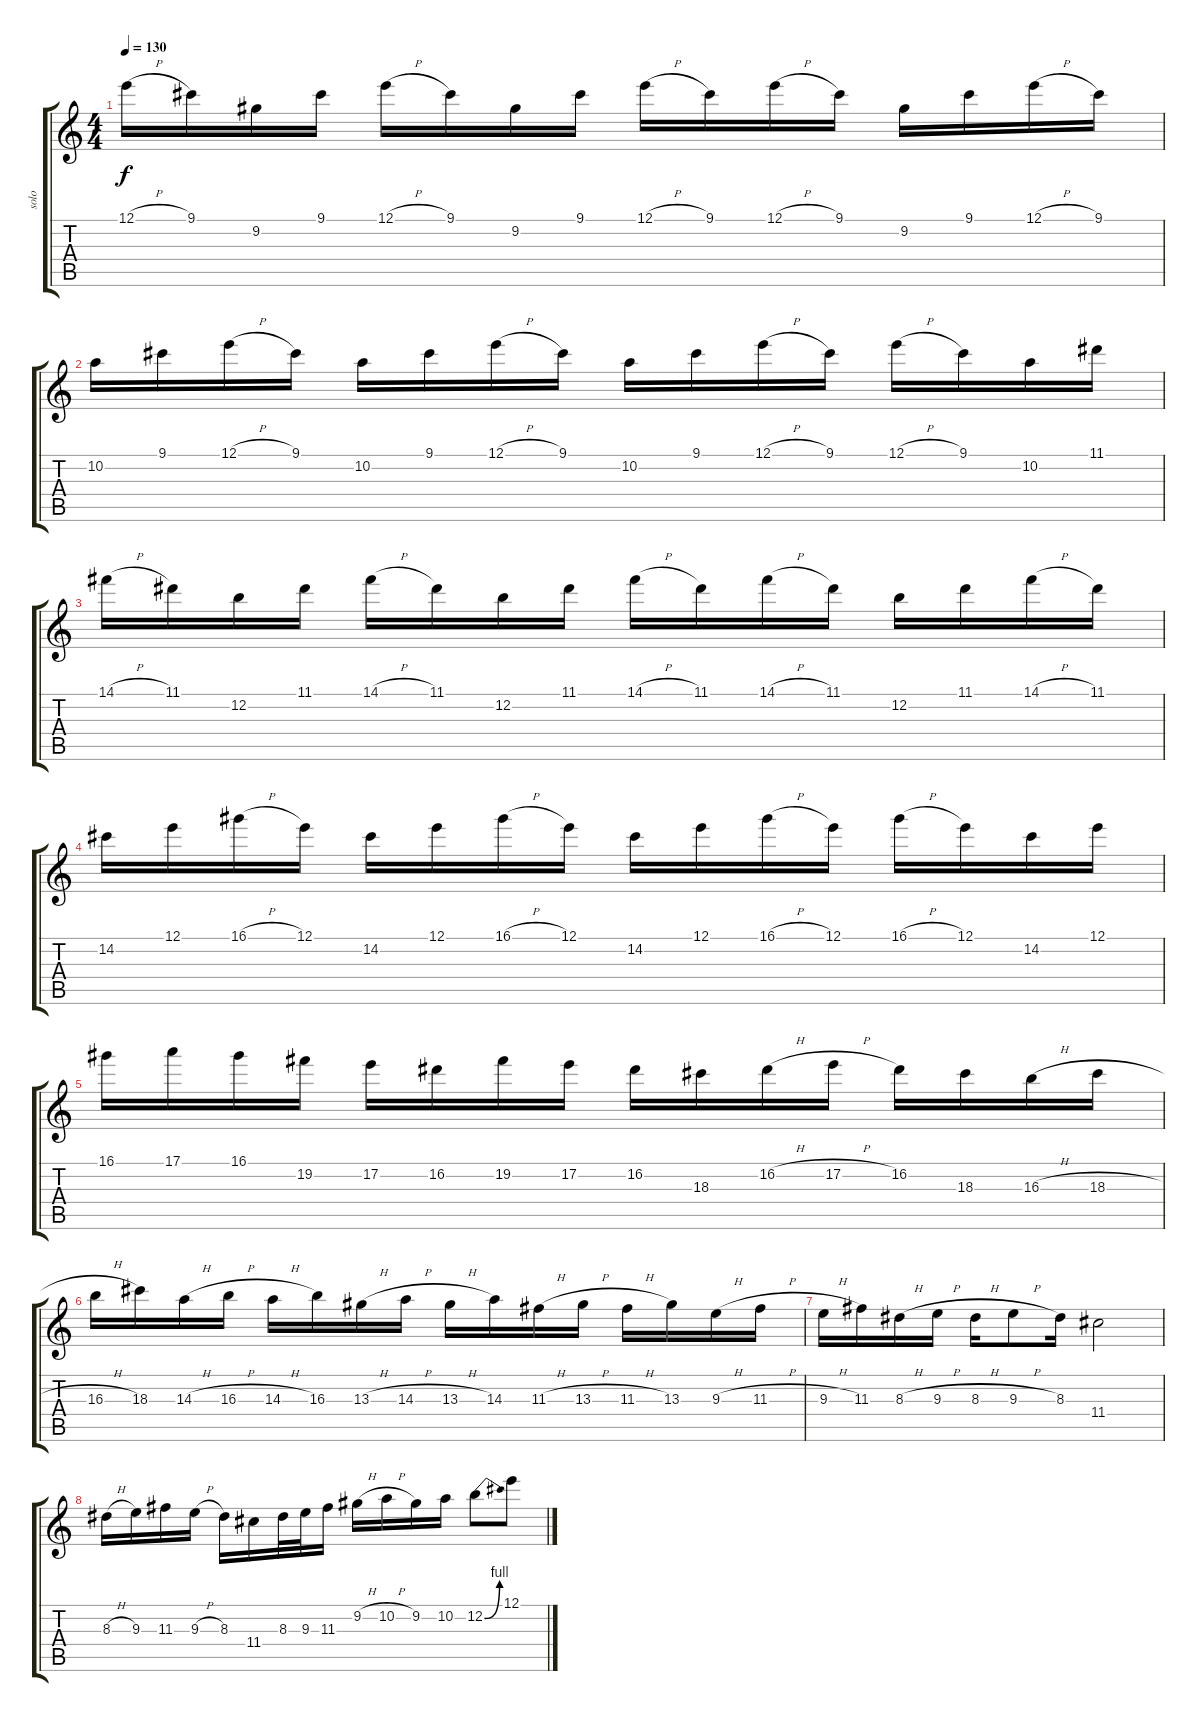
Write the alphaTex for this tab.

\track ("solo" "solo") {instrument distortionguitar}
\staff {score tabs}
\tuning (E4 B3 G3 D3 A2 E2) {hide}
\ts (4 4)
\tempo 130
\clef g2
\ks c
12.1{h}.16{dy f} 9.1.16 9.2.16 9.1.16 12.1{h}.16 9.1.16 9.2.16 9.1.16 12.1{h}.16 9.1.16 12.1{h}.16 9.1.16 9.2.16 9.1.16 12.1{h}.16 9.1.16 |
10.2.16 9.1.16 12.1{h}.16 9.1.16 10.2.16 9.1.16 12.1{h}.16 9.1.16 10.2.16 9.1.16 12.1{h}.16 9.1.16 12.1{h}.16 9.1.16 10.2.16 11.1.16 |
14.1{h}.16 11.1.16 12.2.16 11.1.16 14.1{h}.16 11.1.16 12.2.16 11.1.16 14.1{h}.16 11.1.16 14.1{h}.16 11.1.16 12.2.16 11.1.16 14.1{h}.16 11.1.16 |
14.2.16 12.1.16 16.1{h}.16 12.1.16 14.2.16 12.1.16 16.1{h}.16 12.1.16 14.2.16 12.1.16 16.1{h}.16 12.1.16 16.1{h}.16 12.1.16 14.2.16 12.1.16 |
16.1.16 17.1.16 16.1.16 19.2.16 17.2.16 16.2.16 19.2.16 17.2.16 16.2.16 18.3.16 16.2{h}.16 17.2{h}.16 16.2.16 18.3.16 16.3{h}.16 18.3{h}.16 |
16.3{h}.16 18.3.16 14.3{h}.16 16.3{h}.16 14.3{h}.16 16.3.16 13.3{h}.16 14.3{h}.16 13.3{h}.16 14.3.16 11.3{h}.16 13.3{h}.16 11.3{h}.16 13.3.16 9.3{h}.16 11.3{h}.16 |
9.3{h}.16 11.3.16 8.3{h}.16 9.3{h}.16 8.3{h}.16 9.3{h}.8 8.3.16 11.4.2 |
8.3{h}.16 9.3.16 11.3.16 9.3{h}.16 8.3.16 11.4.16 8.3.32 9.3.32 11.3.16 9.2{h}.16 10.2{h}.16 9.2.16 10.2.16 12.2{be (bend 0 0 60 4)}.8 12.1.8
